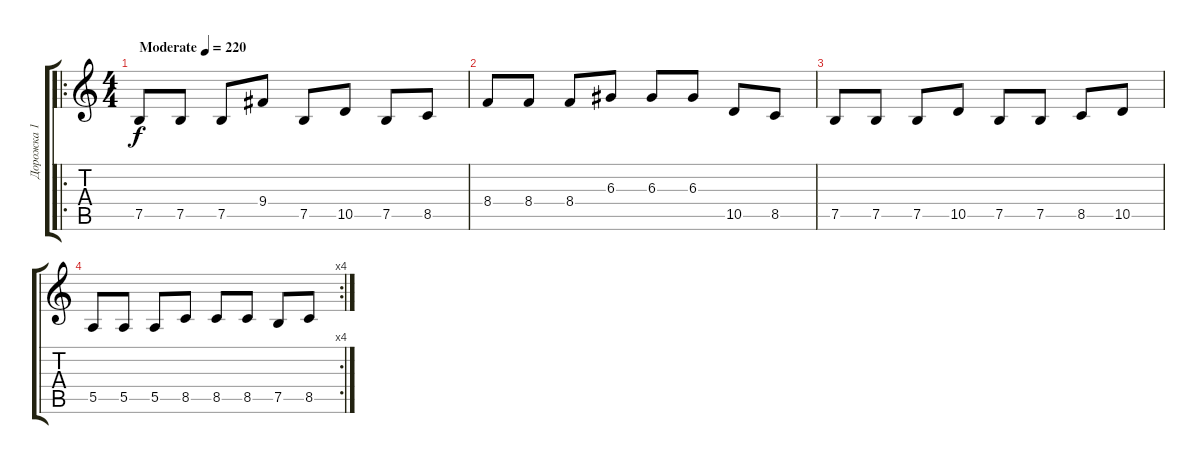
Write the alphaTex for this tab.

\track ("Дорожка 1" "Дорожка 1") {instrument distortionguitar}
\staff {score tabs}
\tuning (B3 Gb3 D3 A2 E2 B1) {hide}
\ro
\ts (4 4)
\tempo (220 "Moderate")
\clef g2
\ks c
7.5.8{dy f instrument distortionguitar} 7.5.8 7.5.8 9.4.8 7.5.8 10.5.8 7.5.8 8.5.8 |
8.4.8 8.4.8 8.4.8 6.3.8 6.3.8 6.3.8 10.5.8 8.5.8 |
7.5.8 7.5.8 7.5.8 10.5.8 7.5.8 7.5.8 8.5.8 10.5.8 |
\rc 4
5.5.8 5.5.8 5.5.8 8.5.8 8.5.8 8.5.8 7.5.8 8.5.8
